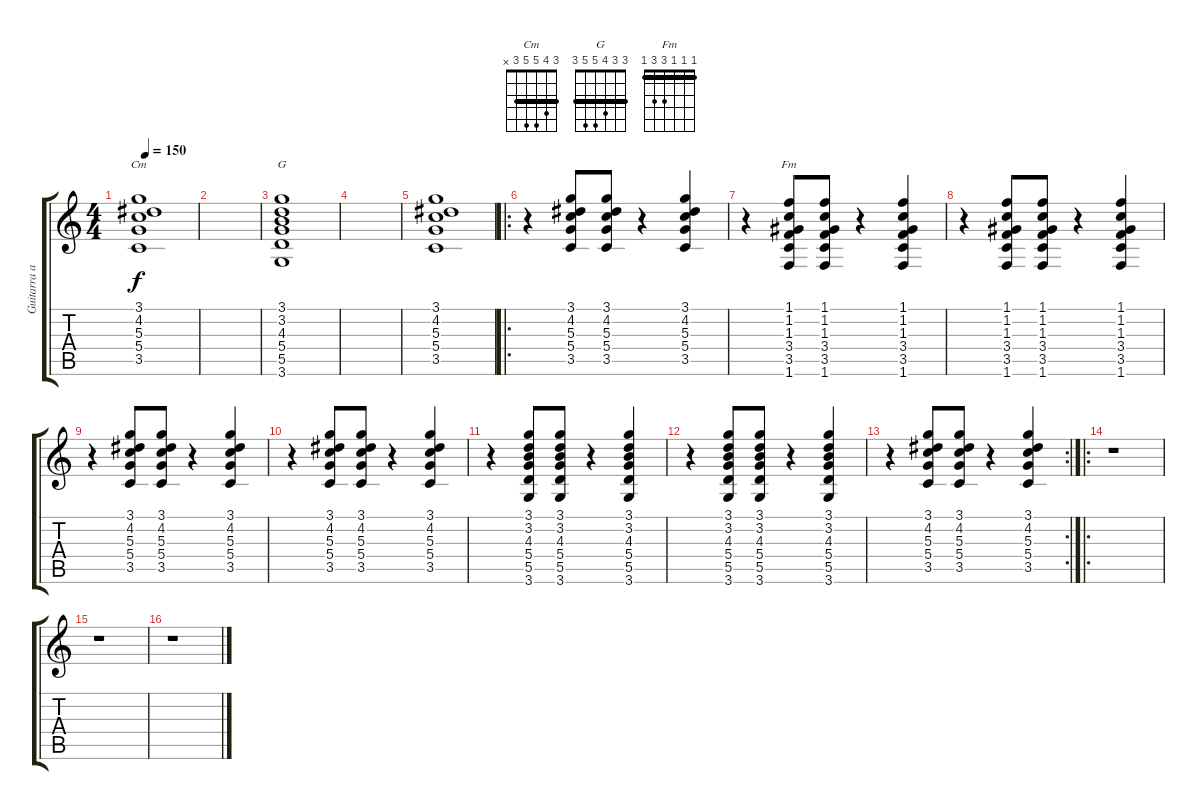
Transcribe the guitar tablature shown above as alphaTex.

\track ("Guitarra acompañamiento" "Guitarra a") {instrument acousticguitarsteel}
\staff {score tabs}
\tuning (E4 B3 G3 D3 A2 E2) {hide}
\chord ("Cm" 3 4 5 5 3 x) {barre 3}
\chord ("G" 3 3 4 5 5 3) {barre 3}
\chord ("Fm" 1 1 1 3 3 1) {barre 1}
\ts (4 4)
\tempo 150
\clef g2
\ks c
(3.1 4.2 5.3 5.4 3.5).1{ch "Cm" dy f} |
|
(3.1 3.2 4.3 5.4 5.5 3.6).1{ch "G"} |
|
(3.1 4.2 5.3 5.4 3.5).1 |
\ro
r.4 (3.1 4.2 5.3 5.4 3.5).8 (3.1 4.2 5.3 5.4 3.5).8 r.4 (3.1 4.2 5.3 5.4 3.5).4 |
r.4 (1.1 1.2 1.3 3.4 3.5 1.6).8{ch "Fm"} (1.1 1.2 1.3 3.4 3.5 1.6).8 r.4 (1.1 1.2 1.3 3.4 3.5 1.6).4 |
r.4 (1.1 1.2 1.3 3.4 3.5 1.6).8 (1.1 1.2 1.3 3.4 3.5 1.6).8 r.4 (1.1 1.2 1.3 3.4 3.5 1.6).4 |
r.4 (3.1 4.2 5.3 5.4 3.5).8 (3.1 4.2 5.3 5.4 3.5).8 r.4 (3.1 4.2 5.3 5.4 3.5).4 |
r.4 (3.1 4.2 5.3 5.4 3.5).8 (3.1 4.2 5.3 5.4 3.5).8 r.4 (3.1 4.2 5.3 5.4 3.5).4 |
r.4 (3.1 3.2 4.3 5.4 5.5 3.6).8 (3.1 3.2 4.3 5.4 5.5 3.6).8 r.4 (3.1 3.2 4.3 5.4 5.5 3.6).4 |
r.4 (3.1 3.2 4.3 5.4 5.5 3.6).8 (3.1 3.2 4.3 5.4 5.5 3.6).8 r.4 (3.1 3.2 4.3 5.4 5.5 3.6).4 |
\rc 2
r.4 (3.1 4.2 5.3 5.4 3.5).8 (3.1 4.2 5.3 5.4 3.5).8 r.4 (3.1 4.2 5.3 5.4 3.5).4 |
\ro
r.1 |
r.1 |
r.1
